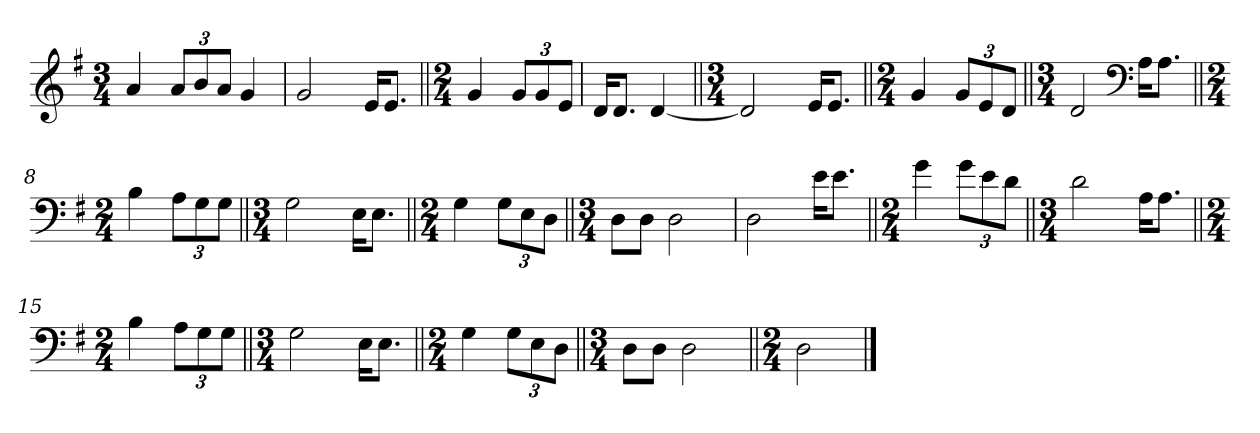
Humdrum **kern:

**kern
*part1
*staff1
*clefG2
*k[f#]
*G:
*M3/4
*MM58
=1
4a/
*Xbrackettup
12a/L
12b/
12a/J
4g/
=2
2g/
16e/KL
8.e/J
=3||
*M2/4
4g/
12g/L
12g/
12e/J
=4
16d/KL
8.d/J
[4d/
=5||
*M3/4
2d/]
16e/KL
8.e/J
=6||
*M2/4
4g/
12g/L
12e/
12d/J
=7||
*M3/4
2d/
*clefF4
16A\KL
8.A\J
=8||
*M2/4
4B\
12A\L
12G\
12G\J
!!LO:LB:g=z
=9||
*M3/4
2G\
16E\KL
8.E\J
=10||
*M2/4
4G\
12G\L
12E\
12D\J
=11||
*M3/4
8D\L
8D\J
2D\
=12
2D\
16e\KL
8.e\J
=13||
*M2/4
4g\
12g\L
12e\
12d\J
=14||
*M3/4
2d\
16A\KL
8.A\J
=15||
*M2/4
4B\
12A\L
12G\
12G\J
=16||
*M3/4
2G\
16E\KL
8.E\J
!!LO:LB:g=z
=17||
*M2/4
4G\
12G\L
12E\
12D\J
=18||
*M3/4
8D\L
8D\J
2D\
=19||
*M2/4
2D\
==
*-
